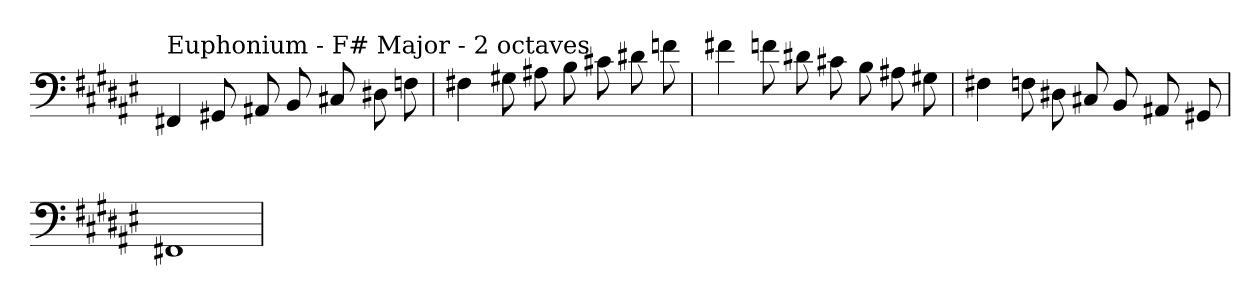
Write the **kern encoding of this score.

**kern
*part1
*staff1
*clefF4
*k[f#c#g#d#a#e#]
*F#:
=
!LO:TX:a:t=Euphonium - F# Major - 2 octaves
4FF#X
8GG#X
8AA#X
8BB
8C#X
8D#X
8F
=
4F#X
8G#X
8A#X
8B
8c#X
8d#X
8f
=
4f#X
8f
8d#X
8c#X
8B
8A#X
8G#X
=
4F#X
8F
8D#X
8C#X
8BB
8AA#X
8GG#X
=
1FF#X
=
*-
